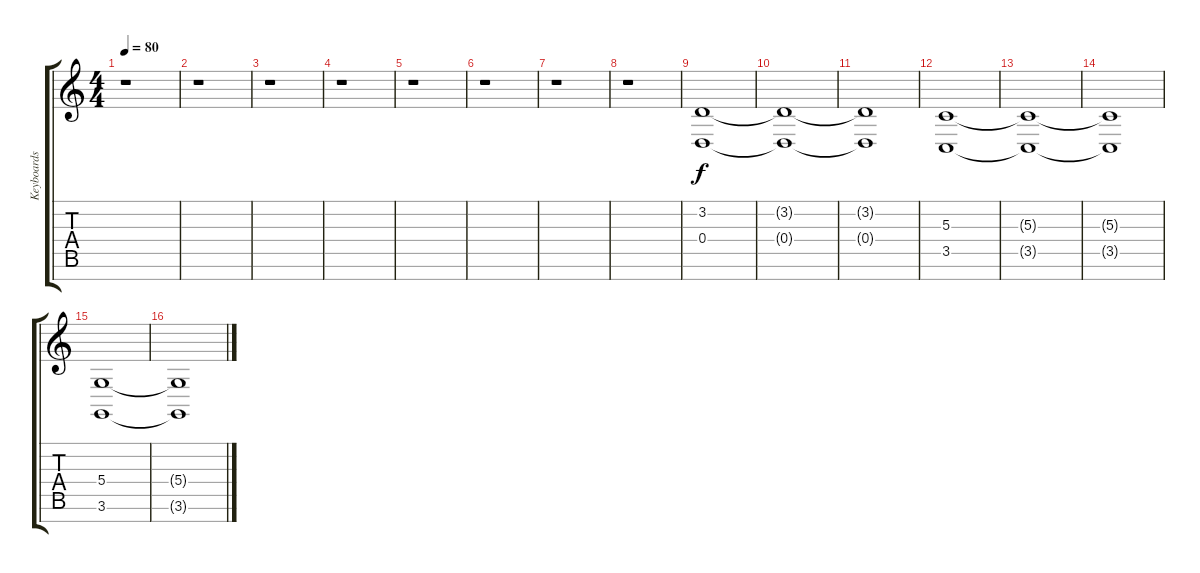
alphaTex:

\track ("Keyboards 4" "Keyboards ") {instrument fx2soundtrack}
\staff {score tabs}
\tuning (E4 B3 G3 D3 A2 E2 B1) {hide}
\ts (4 4)
\tempo 80
\clef g2
\ks c
r.1{dy f} |
r.1 |
r.1 |
r.1 |
r.1 |
r.1 |
r.1 |
r.1 |
(3.2 0.4).1 |
(3.2{t} 0.4{t}).1 |
(3.2{t} 0.4{t}).1 |
(5.3 3.5).1 |
(5.3{t} 3.5{t}).1 |
(5.3{t} 3.5{t}).1 |
(5.4 3.6).1 |
(5.4{t} 3.6{t}).1
